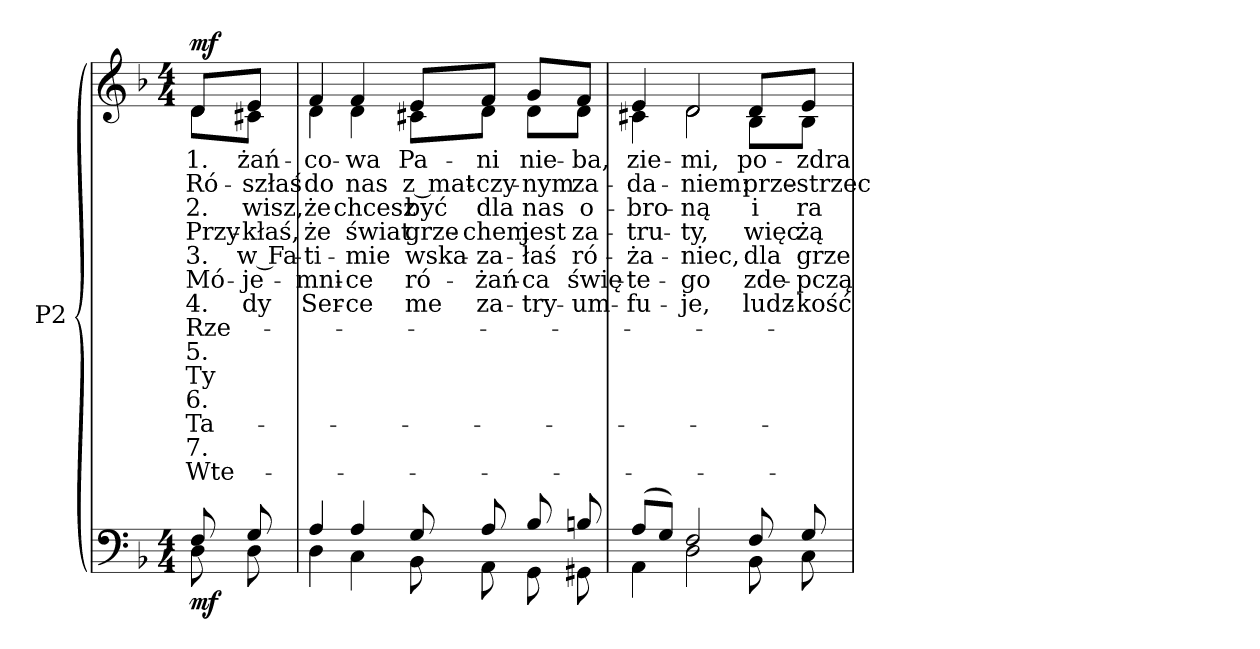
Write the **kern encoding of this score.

**kern	**dynam	**kern	**text	**text	**text	**text	**text	**text	**text	**text	**text	**text	**text	**text	**text	**text	**dynam
*part2	*part2	*part1	*part1	*part1	*part1	*part1	*part1	*part1	*part1	*part1	*part1	*part1	*part1	*part1	*part1	*part1	*part1
*staff2	*staff2	*staff1	*staff1	*staff1	*staff1	*staff1	*staff1	*staff1	*staff1	*staff1	*staff1	*staff1	*staff1	*staff1	*staff1	*staff1	*staff1
*I"P2	*	*	*	*	*	*	*	*	*	*	*	*	*	*	*	*	*
!!LO:PB:g=z
*clefF4	*	*clefG2	*	*	*	*	*	*	*	*	*	*	*	*	*	*	*
*k[b-]	*	*k[b-]	*	*	*	*	*	*	*	*	*	*	*	*	*	*	*
*F:	*	*F:	*	*	*	*	*	*	*	*	*	*	*	*	*	*	*
*M4/4	*	*M4/4	*	*	*	*	*	*	*	*	*	*	*	*	*	*	*
*MM80	*	*MM80	*	*	*	*	*	*	*	*	*	*	*	*	*	*	*
=	=	=	=	=	=	=	=	=	=	=	=	=	=	=	=	=	=
*^	*	*	*	*	*	*	*	*	*	*	*	*	*	*	*	*	*
!	!	!	!LO:TX:a:B:t=Andante	!	!	!	!	!	!	!	!	!	!	!	!	!	!	!
!	!	!	!	!LO:LY:b:color=#000000	!LO:LY:b:color=#000000	!LO:LY:b:color=#000000	!LO:LY:b:color=#000000	!LO:LY:b:color=#000000	!LO:LY:b:color=#000000	!LO:LY:b:color=#000000	!LO:LY:b:color=#000000	!LO:LY:b:color=#000000	!LO:LY:b:color=#000000	!LO:LY:b:color=#000000	!LO:LY:b:color=#000000	!LO:LY:b:color=#000000	!LO:LY:b:color=#000000	!
*	*	*	*^	*	*	*	*	*	*	*	*	*	*	*	*	*	*	*
8Fi/	8Di\	mf	8di/L	8di\L	1.	Ró-	2.	Przy-	3.	Mó-	4.	Rze-	5.	Ty	6.	Ta-	7.	-Wte-	mf
!	!	!	!	!	!LO:LY:b:color=#000000	!LO:LY:b:color=#000000	!LO:LY:b:color=#000000	!LO:LY:b:color=#000000	!LO:LY:b:color=#000000	!LO:LY:b:color=#000000	!LO:LY:b:color=#000000	!	!	!	!	!	!	!	!
8Gi/	8Di\	.	8ei/J	8c#Xi\J	-żań-	-szłaś	-wisz,	-kłaś,	w Fa-	-je-	-dy	.	.	.	.	.	.	.	.
=1	=1	=1	=1	=1	=1	=1	=1	=1	=1	=1	=1	=1	=1	=1	=1	=1	=1	=1	=1
!	!	!	!	!	!LO:LY:b:color=#000000	!LO:LY:b:color=#000000	!LO:LY:b:color=#000000	!LO:LY:b:color=#000000	!LO:LY:b:color=#000000	!LO:LY:b:color=#000000	!LO:LY:b:color=#000000	!	!	!	!	!	!	!	!
4Ai/	4Di\	.	4fi/	4di\	-co-	do	że	że	-ti-	mni-	-Ser-	.	.	.	.	.	.	.	.
!	!	!	!	!	!LO:LY:b:color=#000000	!LO:LY:b:color=#000000	!LO:LY:b:color=#000000	!LO:LY:b:color=#000000	!LO:LY:b:color=#000000	!LO:LY:b:color=#000000	!LO:LY:b:color=#000000	!	!	!	!	!	!	!	!
4Ai/	4Ci\	.	4fi/	4di\	-wa	nas	chcesz	świat	-mie	-ce	ce	.	.	.	.	.	.	.	.
!	!	!	!	!	!LO:LY:b:color=#000000	!LO:LY:b:color=#000000	!LO:LY:b:color=#000000	!LO:LY:b:color=#000000	!LO:LY:b:color=#000000	!LO:LY:b:color=#000000	!LO:LY:b:color=#000000	!	!	!	!	!	!	!	!
8Gi/	8BB-i\	.	8ei/L	8c#Xi\L	Pa-	z mat-	być	grze-	wska-	ró-	-me	.	.	.	.	.	.	.	.
!	!	!	!	!	!LO:LY:b:color=#000000	!LO:LY:b:color=#000000	!LO:LY:b:color=#000000	!LO:LY:b:color=#000000	!LO:LY:b:color=#000000	!LO:LY:b:color=#000000	!LO:LY:b:color=#000000	!	!	!	!	!	!	!	!
8Ai/	8AAi\	.	8fi/J	8di\J	-ni	-czy-	dla	-chem	-za-	żań-	-za-	.	.	.	.	.	.	.	.
!	!	!	!	!	!LO:LY:b:color=#000000	!LO:LY:b:color=#000000	!LO:LY:b:color=#000000	!LO:LY:b:color=#000000	!LO:LY:b:color=#000000	!LO:LY:b:color=#000000	!LO:LY:b:color=#000000	!	!	!	!	!	!	!	!
8B-i/	8GGi\	.	8gi/L	8di\L	nie-	-nym	nas	jest	-łaś	-ca	try-	.	.	.	.	.	.	.	.
!	!	!	!	!	!LO:LY:b:color=#000000	!LO:LY:b:color=#000000	!LO:LY:b:color=#000000	!LO:LY:b:color=#000000	!LO:LY:b:color=#000000	!LO:LY:b:color=#000000	!LO:LY:b:color=#000000	!	!	!	!	!	!	!	!
8Bni/	8GG#Xi\	.	8fi/J	8di\J	-ba,	za-	o-	za-	ró-	-świę-	-um-	.	.	.	.	.	.	.	.
=2	=2	=2	=2	=2	=2	=2	=2	=2	=2	=2	=2	=2	=2	=2	=2	=2	=2	=2	=2
!	!	!	!	!	!LO:LY:b:color=#000000	!LO:LY:b:color=#000000	!LO:LY:b:color=#000000	!LO:LY:b:color=#000000	!LO:LY:b:color=#000000	!LO:LY:b:color=#000000	!LO:LY:b:color=#000000	!	!	!	!	!	!	!	!
(8Ai/L	4AAi\	.	4ei/	4c#Xi\	zie-	-da-	-bro-	-tru-	-ża-	-te-	-fu-	.	.	.	.	.	.	.	.
8Gi/J)	.	.	.	.	.	.	.	.	.	.	.	.	.	.	.	.	.	.	.
!	!	!	!	!	!LO:LY:b:color=#000000	!LO:LY:b:color=#000000	!LO:LY:b:color=#000000	!LO:LY:b:color=#000000	!LO:LY:b:color=#000000	!LO:LY:b:color=#000000	!LO:LY:b:color=#000000	!	!	!	!	!	!	!	!
2Fi/	2Di\	.	2di/	2di\	-mi,	-niem:	-ną	-ty,	-niec,	-go	je,	.	.	.	.	.	.	.	.
!	!	!	!	!	!LO:LY:b:color=#000000	!LO:LY:b:color=#000000	!LO:LY:b:color=#000000	!LO:LY:b:color=#000000	!LO:LY:b:color=#000000	!LO:LY:b:color=#000000	!LO:LY:b:color=#000000	!	!	!	!	!	!	!	!
8Fi/	8BB-i\	.	8di/L	8B-i\L	po-	prze-	i	więc	dla	zde-	-ludz-	.	.	.	.	.	.	.	.
!	!	!	!	!	!LO:LY:b:color=#000000	!LO:LY:b:color=#000000	!LO:LY:b:color=#000000	!LO:LY:b:color=#000000	!LO:LY:b:color=#000000	!LO:LY:b:color=#000000	!LO:LY:b:color=#000000	!	!	!	!	!	!	!	!
8Gi/	8Ci\	.	8ei/J	8B-i\J	-zdra-	-strzec	ra-	żą-	grze-	-pczą	kość	.	.	.	.	.	.	.	.
*v	*v	*	*	*	*	*	*	*	*	*	*	*	*	*	*	*	*	*	*
*	*	*v	*v	*	*	*	*	*	*	*	*	*	*	*	*	*	*	*
=	=	=	=	=	=	=	=	=	=	=	=	=	=	=	=	=	=
*-	*-	*-	*-	*-	*-	*-	*-	*-	*-	*-	*-	*-	*-	*-	*-	*-	*-
